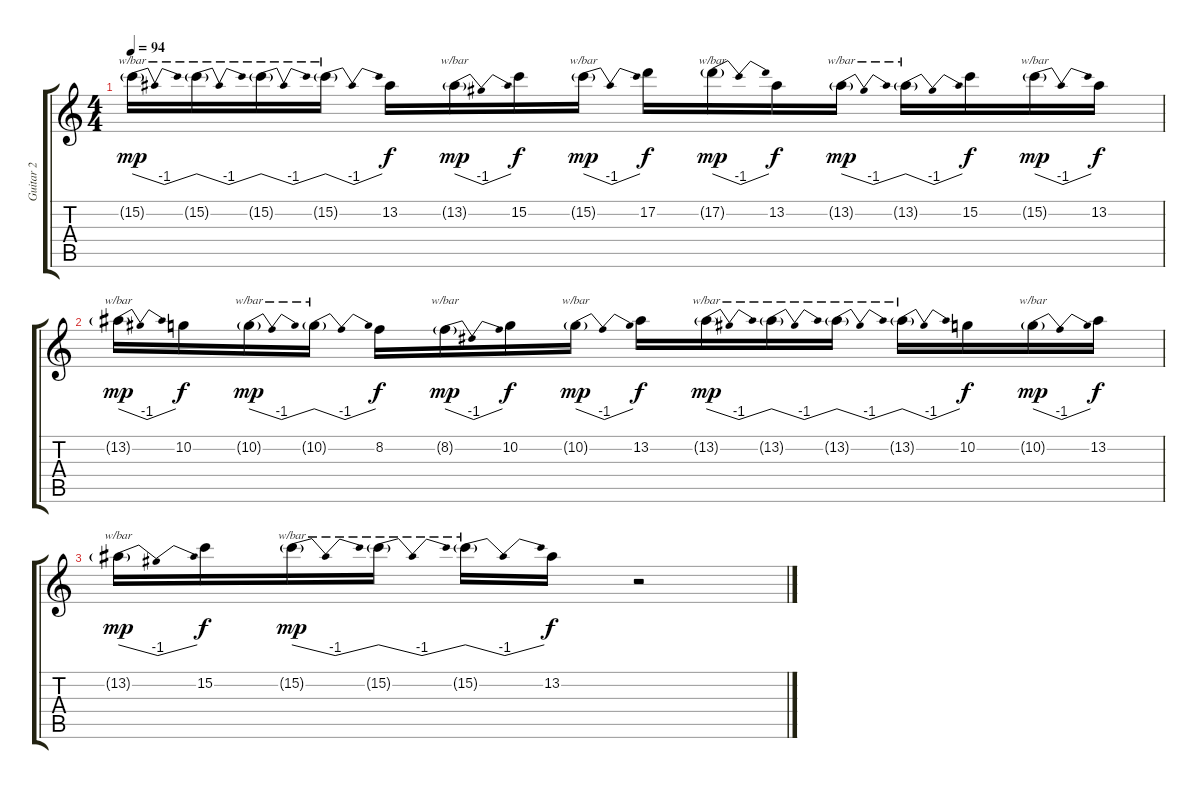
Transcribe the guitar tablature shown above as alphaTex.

\track ("Guitar 2" "Guitar 2") {instrument distortionguitar}
\staff {score tabs}
\tuning (D4 A3 F3 C3 G2 C2) {hide}
\ts (4 4)
\tempo 94
\clef g2
\ks c
15.2{g}.16{tbe (dip default 0 0 30 -4 60 0) dy mp volume 0} 15.2{g}.16{tbe (dip default 0 0 30 -4 60 0)} 15.2{g}.16{tbe (dip default 0 0 30 -4 60 0)} 15.2{g}.16{tbe (dip default 0 0 30 -4 60 0)} 13.2.16{dy f} 13.2{g}.16{tbe (dip default 0 0 30 -4 60 0) dy mp} 15.2.16{dy f} 15.2{g}.16{tbe (dip default 0 0 30 -4 60 0) dy mp} 17.2.16{dy f} 17.2{g}.16{tbe (dip default 0 0 30 -4 60 0) dy mp} 13.2.16{dy f} 13.2{g}.16{tbe (dip default 0 0 30 -4 60 0) dy mp} 13.2{g}.16{tbe (dip default 0 0 30 -4 60 0)} 15.2.16{dy f} 15.2{g}.16{tbe (dip default 0 0 30 -4 60 0) dy mp} 13.2.16{dy f} |
13.2{g}.16{tbe (dip default 0 0 30 -4 60 0) dy mp} 10.2.16{dy f} 10.2{g}.16{tbe (dip default 0 0 30 -4 60 0) dy mp} 10.2{g}.16{tbe (dip default 0 0 30 -4 60 0)} 8.2.16{dy f} 8.2{g}.16{tbe (dip default 0 0 30 -4 60 0) dy mp} 10.2.16{dy f} 10.2{g}.16{tbe (dip default 0 0 30 -4 60 0) dy mp} 13.2.16{dy f} 13.2{g}.16{tbe (dip default 0 0 30 -4 60 0) dy mp} 13.2{g}.16{tbe (dip default 0 0 30 -4 60 0)} 13.2{g}.16{tbe (dip default 0 0 30 -4 60 0)} 13.2{g}.16{tbe (dip default 0 0 30 -4 60 0)} 10.2.16{dy f} 10.2{g}.16{tbe (dip default 0 0 30 -4 60 0) dy mp} 13.2.16{dy f} |
13.2{g}.16{tbe (dip default 0 0 30 -4 60 0) dy mp} 15.2.16{dy f} 15.2{g}.16{tbe (dip default 0 0 30 -4 60 0) dy mp} 15.2{g}.16{tbe (dip default 0 0 30 -4 60 0)} 15.2{g}.16{tbe (dip default 0 0 30 -4 60 0)} 13.2.16{dy f} r.2
